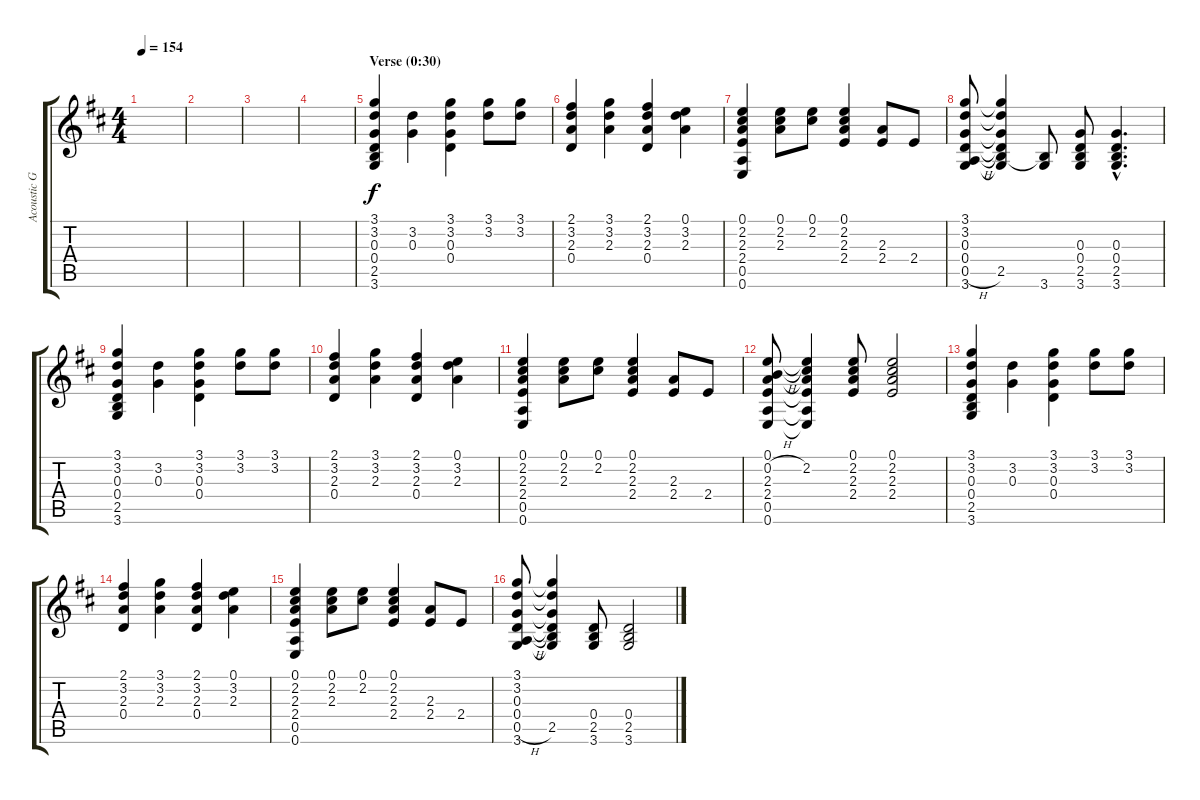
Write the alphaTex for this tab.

\track ("Acoustic Guitar 1" "Acoustic G") {instrument acousticguitarsteel}
\staff {score tabs}
\tuning (E4 B3 G3 D3 A2 E2) {hide}
\ts (4 4)
\tempo 154
\clef g2
\ks d
|
|
|
|
\section ("" "Verse (0:30)")
(3.1 3.2 0.3 0.4 2.5 3.6).4 (3.2 0.3).4 (3.1 3.2 0.3 0.4).4 (3.1 3.2).8 (3.1 3.2).8 |
(2.1 3.2 2.3 0.4).4 (3.1 3.2 2.3).4 (2.1 3.2 2.3 0.4).4 (0.1 3.2 2.3).4 |
(0.1 2.2 2.3 2.4 0.5 0.6).4 (0.1 2.2 2.3).8 (0.1 2.2).8 (0.1 2.2 2.3 2.4).4 (2.3 2.4).8 2.4.8 |
(3.1 3.2 0.3 0.4 0.5{h} 3.6).8 (3.1{t} 3.2{t} 0.3{t} 0.4{t} 2.5 3.6{t}).4 (2.5{t} 3.6).8 (0.3 0.4 2.5 3.6).8 (0.3{hac} 0.4{hac} 2.5{hac} 3.6{hac}).4{d} |
(3.1 3.2 0.3 0.4 2.5 3.6).4 (3.2 0.3).4 (3.1 3.2 0.3 0.4).4 (3.1 3.2).8 (3.1 3.2).8 |
(2.1 3.2 2.3 0.4).4 (3.1 3.2 2.3).4 (2.1 3.2 2.3 0.4).4 (0.1 3.2 2.3).4 |
(0.1 2.2 2.3 2.4 0.5 0.6).4 (0.1 2.2 2.3).8 (0.1 2.2).8 (0.1 2.2 2.3 2.4).4 (2.3 2.4).8 2.4.8 |
(0.1 0.2{h} 2.3 2.4 0.5 0.6).8 (0.1{t} 2.2 2.3{t} 2.4{t} 0.5{t} 0.6{t}).4 (0.1 2.2 2.3 2.4).8 (0.1 2.2 2.3 2.4).2 |
(3.1 3.2 0.3 0.4 2.5 3.6).4 (3.2 0.3).4 (3.1 3.2 0.3 0.4).4 (3.1 3.2).8 (3.1 3.2).8 |
(2.1 3.2 2.3 0.4).4 (3.1 3.2 2.3).4 (2.1 3.2 2.3 0.4).4 (0.1 3.2 2.3).4 |
(0.1 2.2 2.3 2.4 0.5 0.6).4 (0.1 2.2 2.3).8 (0.1 2.2).8 (0.1 2.2 2.3 2.4).4 (2.3 2.4).8 2.4.8 |
(3.1 3.2 0.3 0.4 0.5{h} 3.6).8 (3.1{t} 3.2{t} 0.3{t} 0.4{t} 2.5 3.6{t}).4 (0.4 2.5 3.6).8 (0.4 2.5 3.6).2
